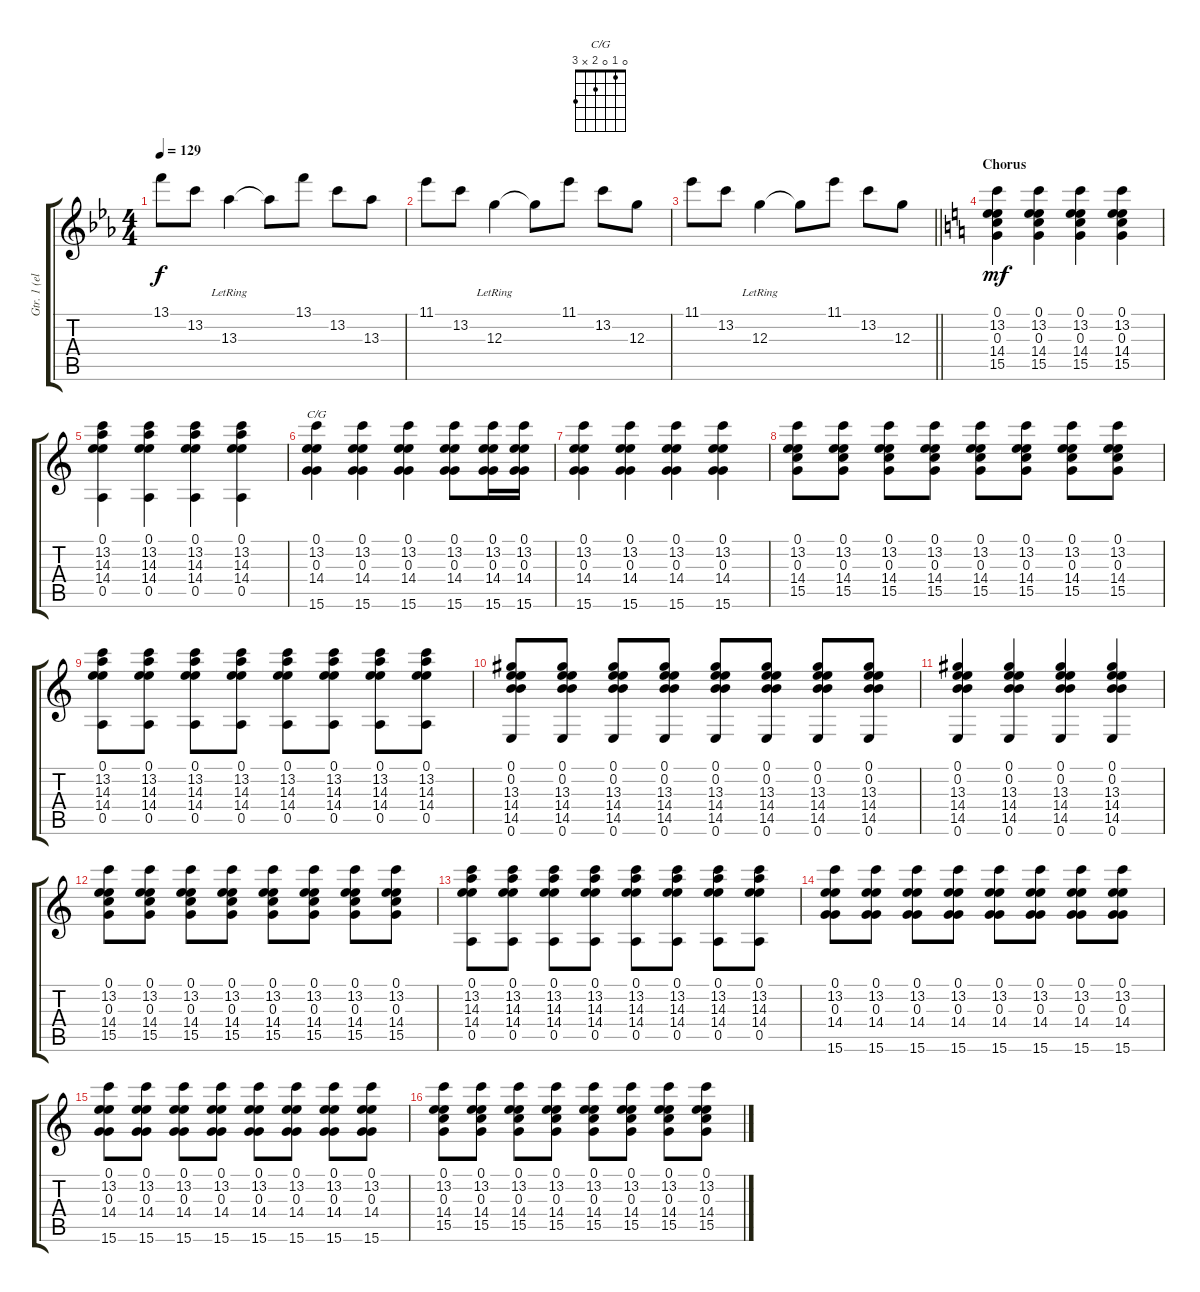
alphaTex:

\track ("Gtr. 1 (elec.)" "Gtr. 1 (el") {instrument overdrivenguitar}
\staff {score tabs}
\tuning (E4 B3 G3 D3 A2 E2) {hide}
\chord ("C/G" 0 1 0 2 x 3)
\ts (4 4)
\tempo 129
\clef g2
\ks eb
13.1.8{dy f} 13.2.8 13.3{lr}.4 13.3{t}.8 13.1.8 13.2.8 13.3.8 |
11.1.8 13.2.8 12.3{lr}.4 12.3{t}.8 11.1.8 13.2.8 12.3.8 |
\barLineRight lightlight
11.1.8 13.2.8 12.3{lr}.4 12.3{t}.8 11.1.8 13.2.8 12.3.8 |
\section ("" "Chorus")
\ks c
(0.1 13.2 0.3 14.4 15.5).4{dy mf} (0.1 13.2 0.3 14.4 15.5).4 (0.1 13.2 0.3 14.4 15.5).4 (0.1 13.2 0.3 14.4 15.5).4 |
(0.1 13.2 14.3 14.4 0.5).4 (0.1 13.2 14.3 14.4 0.5).4 (0.1 13.2 14.3 14.4 0.5).4 (0.1 13.2 14.3 14.4 0.5).4 |
(0.1 13.2 0.3 14.4 15.6).4{ch "C/G"} (0.1 13.2 0.3 14.4 15.6).4 (0.1 13.2 0.3 14.4 15.6).4 (0.1 13.2 0.3 14.4 15.6).8 (0.1 13.2 0.3 14.4 15.6).16 (0.1 13.2 0.3 14.4 15.6).16 |
(0.1 13.2 0.3 14.4 15.6).4 (0.1 13.2 0.3 14.4 15.6).4 (0.1 13.2 0.3 14.4 15.6).4 (0.1 13.2 0.3 14.4 15.6).4 |
(0.1 13.2 0.3 14.4 15.5).8 (0.1 13.2 0.3 14.4 15.5).8 (0.1 13.2 0.3 14.4 15.5).8 (0.1 13.2 0.3 14.4 15.5).8 (0.1 13.2 0.3 14.4 15.5).8 (0.1 13.2 0.3 14.4 15.5).8 (0.1 13.2 0.3 14.4 15.5).8 (0.1 13.2 0.3 14.4 15.5).8 |
(0.1 13.2 14.3 14.4 0.5).8 (0.1 13.2 14.3 14.4 0.5).8 (0.1 13.2 14.3 14.4 0.5).8 (0.1 13.2 14.3 14.4 0.5).8 (0.1 13.2 14.3 14.4 0.5).8 (0.1 13.2 14.3 14.4 0.5).8 (0.1 13.2 14.3 14.4 0.5).8 (0.1 13.2 14.3 14.4 0.5).8 |
(0.1 0.2 13.3 14.4 14.5 0.6).8 (0.1 0.2 13.3 14.4 14.5 0.6).8 (0.1 0.2 13.3 14.4 14.5 0.6).8 (0.1 0.2 13.3 14.4 14.5 0.6).8 (0.1 0.2 13.3 14.4 14.5 0.6).8 (0.1 0.2 13.3 14.4 14.5 0.6).8 (0.1 0.2 13.3 14.4 14.5 0.6).8 (0.1 0.2 13.3 14.4 14.5 0.6).8 |
(0.1 0.2 13.3 14.4 14.5 0.6).4 (0.1 0.2 13.3 14.4 14.5 0.6).4 (0.1 0.2 13.3 14.4 14.5 0.6).4 (0.1 0.2 13.3 14.4 14.5 0.6).4 |
(0.1 13.2 0.3 14.4 15.5).8 (0.1 13.2 0.3 14.4 15.5).8 (0.1 13.2 0.3 14.4 15.5).8 (0.1 13.2 0.3 14.4 15.5).8 (0.1 13.2 0.3 14.4 15.5).8 (0.1 13.2 0.3 14.4 15.5).8 (0.1 13.2 0.3 14.4 15.5).8 (0.1 13.2 0.3 14.4 15.5).8 |
(0.1 13.2 14.3 14.4 0.5).8 (0.1 13.2 14.3 14.4 0.5).8 (0.1 13.2 14.3 14.4 0.5).8 (0.1 13.2 14.3 14.4 0.5).8 (0.1 13.2 14.3 14.4 0.5).8 (0.1 13.2 14.3 14.4 0.5).8 (0.1 13.2 14.3 14.4 0.5).8 (0.1 13.2 14.3 14.4 0.5).8 |
(0.1 13.2 0.3 14.4 15.6).8 (0.1 13.2 0.3 14.4 15.6).8 (0.1 13.2 0.3 14.4 15.6).8 (0.1 13.2 0.3 14.4 15.6).8 (0.1 13.2 0.3 14.4 15.6).8 (0.1 13.2 0.3 14.4 15.6).8 (0.1 13.2 0.3 14.4 15.6).8 (0.1 13.2 0.3 14.4 15.6).8 |
(0.1 13.2 0.3 14.4 15.6).8 (0.1 13.2 0.3 14.4 15.6).8 (0.1 13.2 0.3 14.4 15.6).8 (0.1 13.2 0.3 14.4 15.6).8 (0.1 13.2 0.3 14.4 15.6).8 (0.1 13.2 0.3 14.4 15.6).8 (0.1 13.2 0.3 14.4 15.6).8 (0.1 13.2 0.3 14.4 15.6).8 |
(0.1 13.2 0.3 14.4 15.5).8 (0.1 13.2 0.3 14.4 15.5).8 (0.1 13.2 0.3 14.4 15.5).8 (0.1 13.2 0.3 14.4 15.5).8 (0.1 13.2 0.3 14.4 15.5).8 (0.1 13.2 0.3 14.4 15.5).8 (0.1 13.2 0.3 14.4 15.5).8 (0.1 13.2 0.3 14.4 15.5).8
